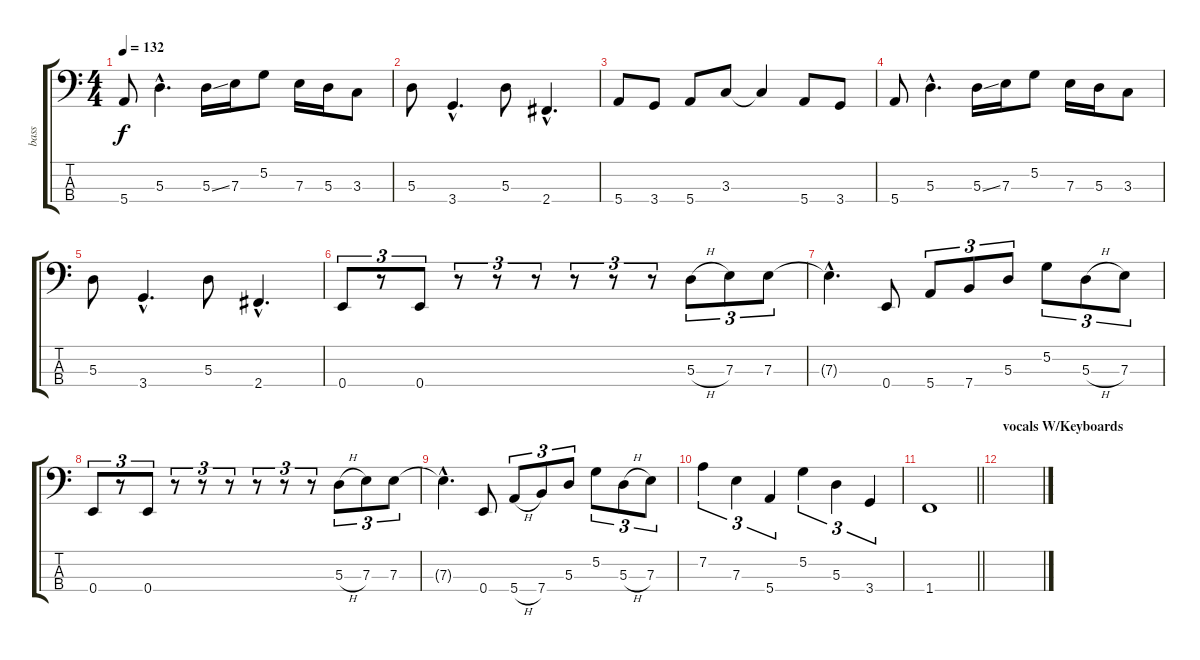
\track ("bass" "bass") {instrument electricbasspick}
\staff {score tabs}
\tuning (G2 D2 A1 E1) {hide}
\ts (4 4)
\tempo 132
\clef f4
\ks c
5.4.8{dy f} 5.3{hac}.4{d} 5.3{ss}.16 7.3.16 5.2.8 7.3.16 5.3.16 3.3.8 |
5.3.8 3.4{hac}.4{d} 5.3.8 2.4{hac}.4{d} |
5.4.8 3.4.8 5.4.8 3.3.8 3.3{t}.4 5.4.8 3.4.8 |
5.4.8 5.3{hac}.4{d} 5.3{ss}.16 7.3.16 5.2.8 7.3.16 5.3.16 3.3.8 |
5.3.8 3.4{hac}.4{d} 5.3.8 2.4{hac}.4{d} |
0.4.8{tu (3 2)} r.8{tu (3 2)} 0.4.8{tu (3 2)} r.8{tu (3 2)} r.8{tu (3 2)} r.8{tu (3 2)} r.8{tu (3 2)} r.8{tu (3 2)} r.8{tu (3 2)} 5.3{h}.8{tu (3 2)} 7.3.8{tu (3 2)} 7.3.8{tu (3 2)} |
7.3{hac t}.4{d} 0.4.8 5.4.8{tu (3 2)} 7.4.8{tu (3 2)} 5.3.8{tu (3 2)} 5.2.8{tu (3 2)} 5.3{h}.8{tu (3 2)} 7.3.8{tu (3 2)} |
0.4.8{tu (3 2)} r.8{tu (3 2)} 0.4.8{tu (3 2)} r.8{tu (3 2)} r.8{tu (3 2)} r.8{tu (3 2)} r.8{tu (3 2)} r.8{tu (3 2)} r.8{tu (3 2)} 5.3{h}.8{tu (3 2)} 7.3.8{tu (3 2)} 7.3.8{tu (3 2)} |
7.3{hac t}.4{d} 0.4.8 5.4{h}.8{tu (3 2)} 7.4.8{tu (3 2)} 5.3.8{tu (3 2)} 5.2.8{tu (3 2)} 5.3{h}.8{tu (3 2)} 7.3.8{tu (3 2)} |
7.2.4{tu (3 2)} 7.3.4{tu (3 2)} 5.4.4{tu (3 2)} 5.2.4{tu (3 2)} 5.3.4{tu (3 2)} 3.4.4{tu (3 2)} |
\barLineRight lightlight
1.4.1 |
\section ("" "vocals W/Keyboards")
